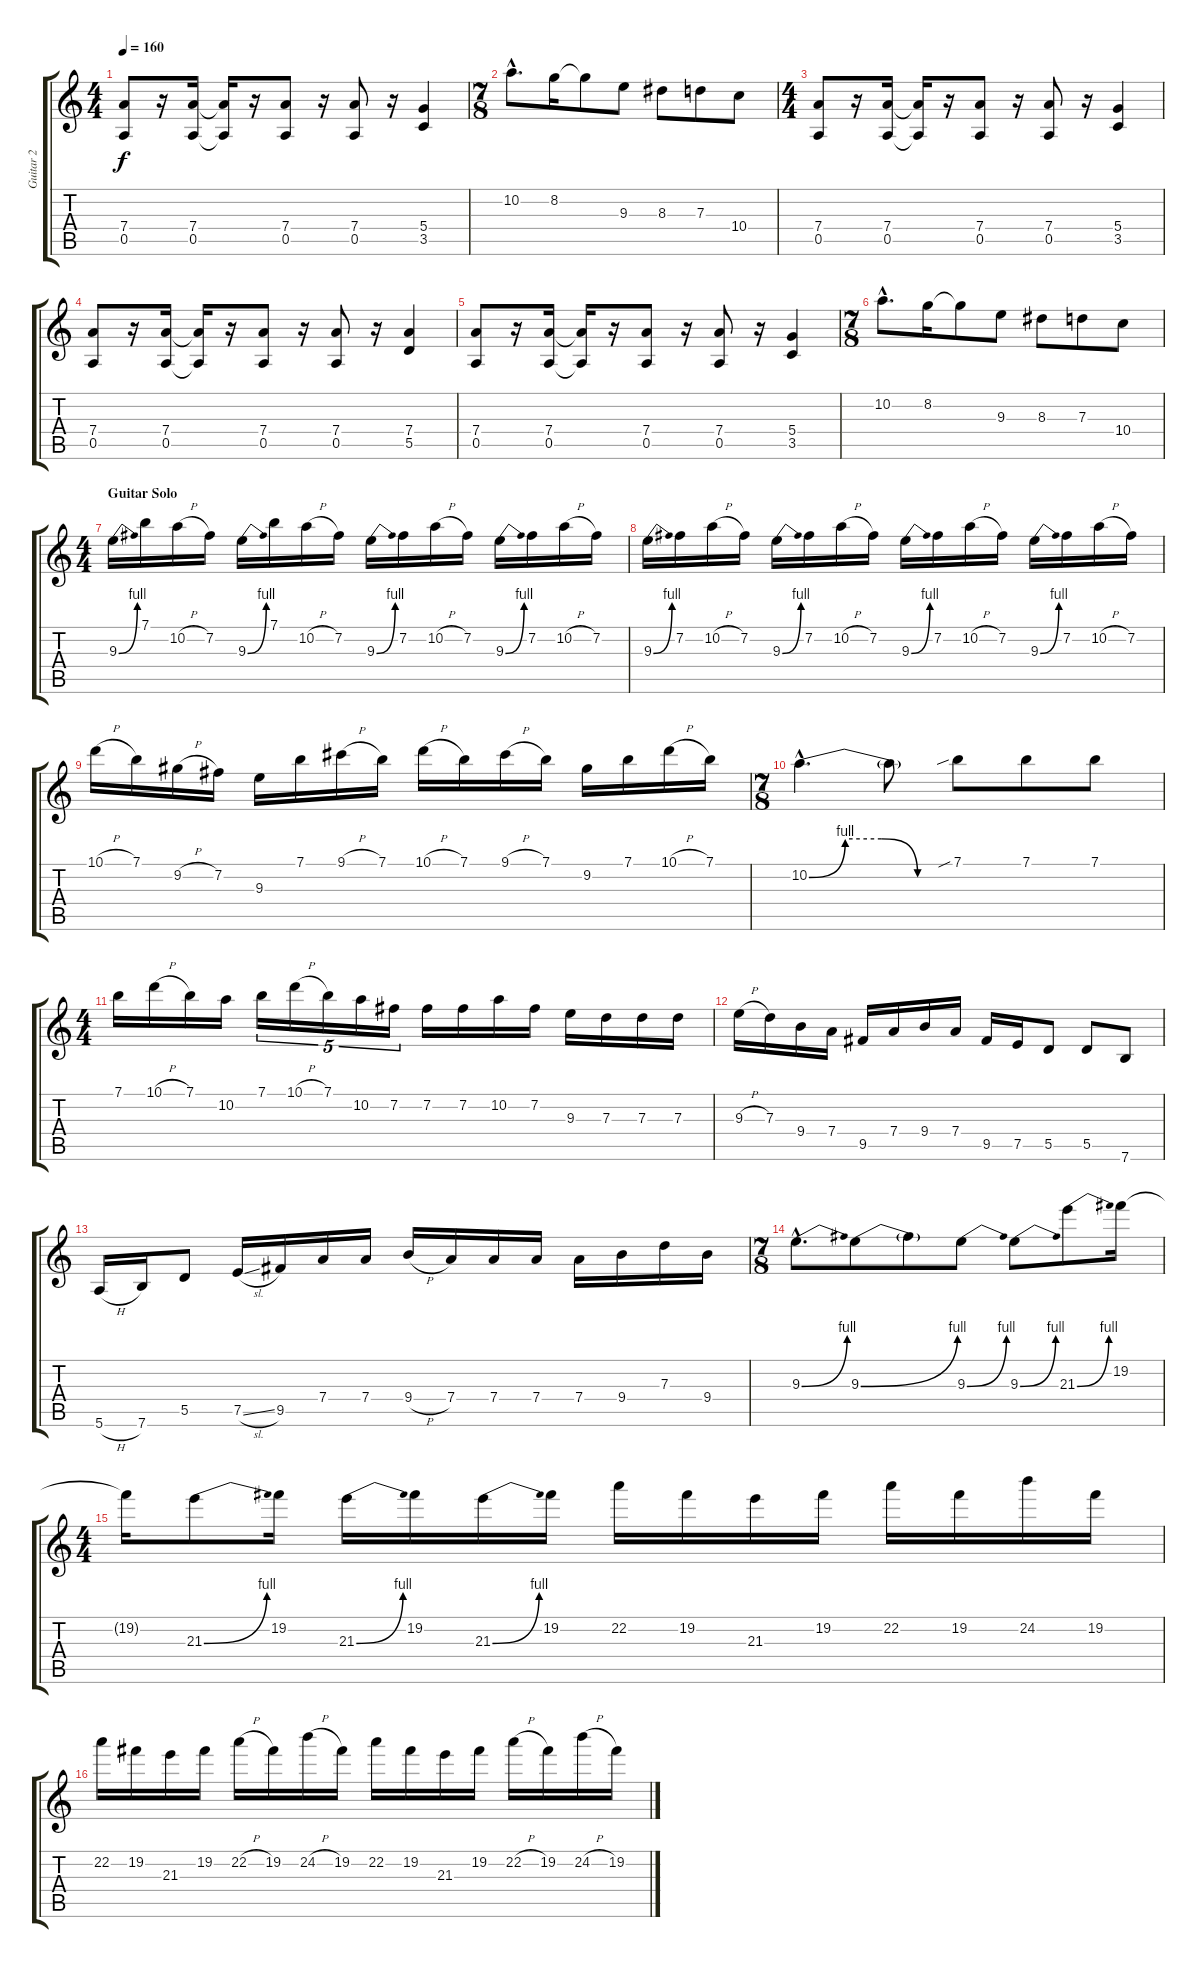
\track ("Guitar 2" "Guitar 2") {instrument overdrivenguitar}
\staff {score tabs}
\tuning (E4 B3 G3 D3 A2 E2) {hide}
\ts (4 4)
\tempo 160
\clef g2
\ks c
(7.4 0.5).8{dy f} r.16 (7.4 0.5).16 (7.4{t} 0.5{t}).16 r.16 (7.4 0.5).8 r.16 (7.4 0.5).8 r.16 (5.4 3.5).4 |
\ts (7 8)
10.2{hac}.8{d} 8.2.16 8.2{t}.8 9.3.8 8.3.8 7.3.8 10.4.8 |
\ts (4 4)
(7.4 0.5).8 r.16 (7.4 0.5).16 (7.4{t} 0.5{t}).16 r.16 (7.4 0.5).8 r.16 (7.4 0.5).8 r.16 (5.4 3.5).4 |
(7.4 0.5).8 r.16 (7.4 0.5).16 (7.4{t} 0.5{t}).16 r.16 (7.4 0.5).8 r.16 (7.4 0.5).8 r.16 (7.4 5.5).4 |
(7.4 0.5).8 r.16 (7.4 0.5).16 (7.4{t} 0.5{t}).16 r.16 (7.4 0.5).8 r.16 (7.4 0.5).8 r.16 (5.4 3.5).4 |
\ts (7 8)
10.2{hac}.8{d} 8.2.16 8.2{t}.8 9.3.8 8.3.8 7.3.8 10.4.8 |
\ts (4 4)
\section ("" "Guitar Solo")
9.3{be (bend 0 0 60 4)}.16 7.1.16 10.2{h}.16 7.2.16 9.3{be (bend 0 0 60 4)}.16 7.1.16 10.2{h}.16 7.2.16 9.3{be (bend 0 0 60 4)}.16 7.2.16 10.2{h}.16 7.2.16 9.3{be (bend 0 0 60 4)}.16 7.2.16 10.2{h}.16 7.2.16 |
9.3{be (bend 0 0 60 4)}.16 7.2.16 10.2{h}.16 7.2.16 9.3{be (bend 0 0 60 4)}.16 7.2.16 10.2{h}.16 7.2.16 9.3{be (bend 0 0 60 4)}.16 7.2.16 10.2{h}.16 7.2.16 9.3{be (bend 0 0 60 4)}.16 7.2.16 10.2{h}.16 7.2.16 |
10.1{h}.16 7.1.16 9.2{h}.16 7.2.16 9.3.16 7.1.16 9.1{h}.16 7.1.16 10.1{h}.16 7.1.16 9.1{h}.16 7.1.16 9.2.16 7.1.16 10.1{h}.16 7.1.16 |
\ts (7 8)
10.2{be (custom 0 0 15 4 30 4 45 0 60 0) hac}.4{d} 10.2{t}.8 7.1{sib}.8 7.1.8 7.1.8 |
\ts (4 4)
7.1.16 10.1{h}.16 7.1.16 10.2.16 7.1.16{tu (5 4)} 10.1{h}.16{tu (5 4)} 7.1.16{tu (5 4)} 10.2.16{tu (5 4)} 7.2.16{tu (5 4)} 7.2.16 7.2.16 10.2.16 7.2.16 9.3.16 7.3.16 7.3.16 7.3.16 |
9.3{h}.16 7.3.16 9.4.16 7.4.16 9.5.16 7.4.16 9.4.16 7.4.16 9.5.16 7.5.16 5.5.8 5.5.8 7.6.8 |
5.6{h}.16 7.6.16 5.5.8 7.5{sl}.16 9.5.16 7.4.16 7.4.16 9.4{h}.16 7.4.16 7.4.16 7.4.16 7.4.16 9.4.16 7.3.16 9.4.16 |
\ts (7 8)
9.3{be (bend 0 0 60 4) hac}.8{d} 9.3{be (bend 0 0 60 4)}.8 9.3{t}.8 9.3{be (bend 0 0 60 4)}.8 9.3{be (bend 0 0 60 4)}.8 21.3{be (bend 0 0 60 4)}.8 19.2.16 |
\ts (4 4)
19.2{t}.16 21.3{be (bend 0 0 60 4)}.8 19.2.16 21.3{be (bend 0 0 60 4)}.16 19.2.16 21.3{be (bend 0 0 60 4)}.16 19.2.16 22.2.16 19.2.16 21.3.16 19.2.16 22.2.16 19.2.16 24.2.16 19.2.16 |
22.2.16 19.2.16 21.3.16 19.2.16 22.2{h}.16 19.2.16 24.2{h}.16 19.2.16 22.2.16 19.2.16 21.3.16 19.2.16 22.2{h}.16 19.2.16 24.2{h}.16 19.2.16
